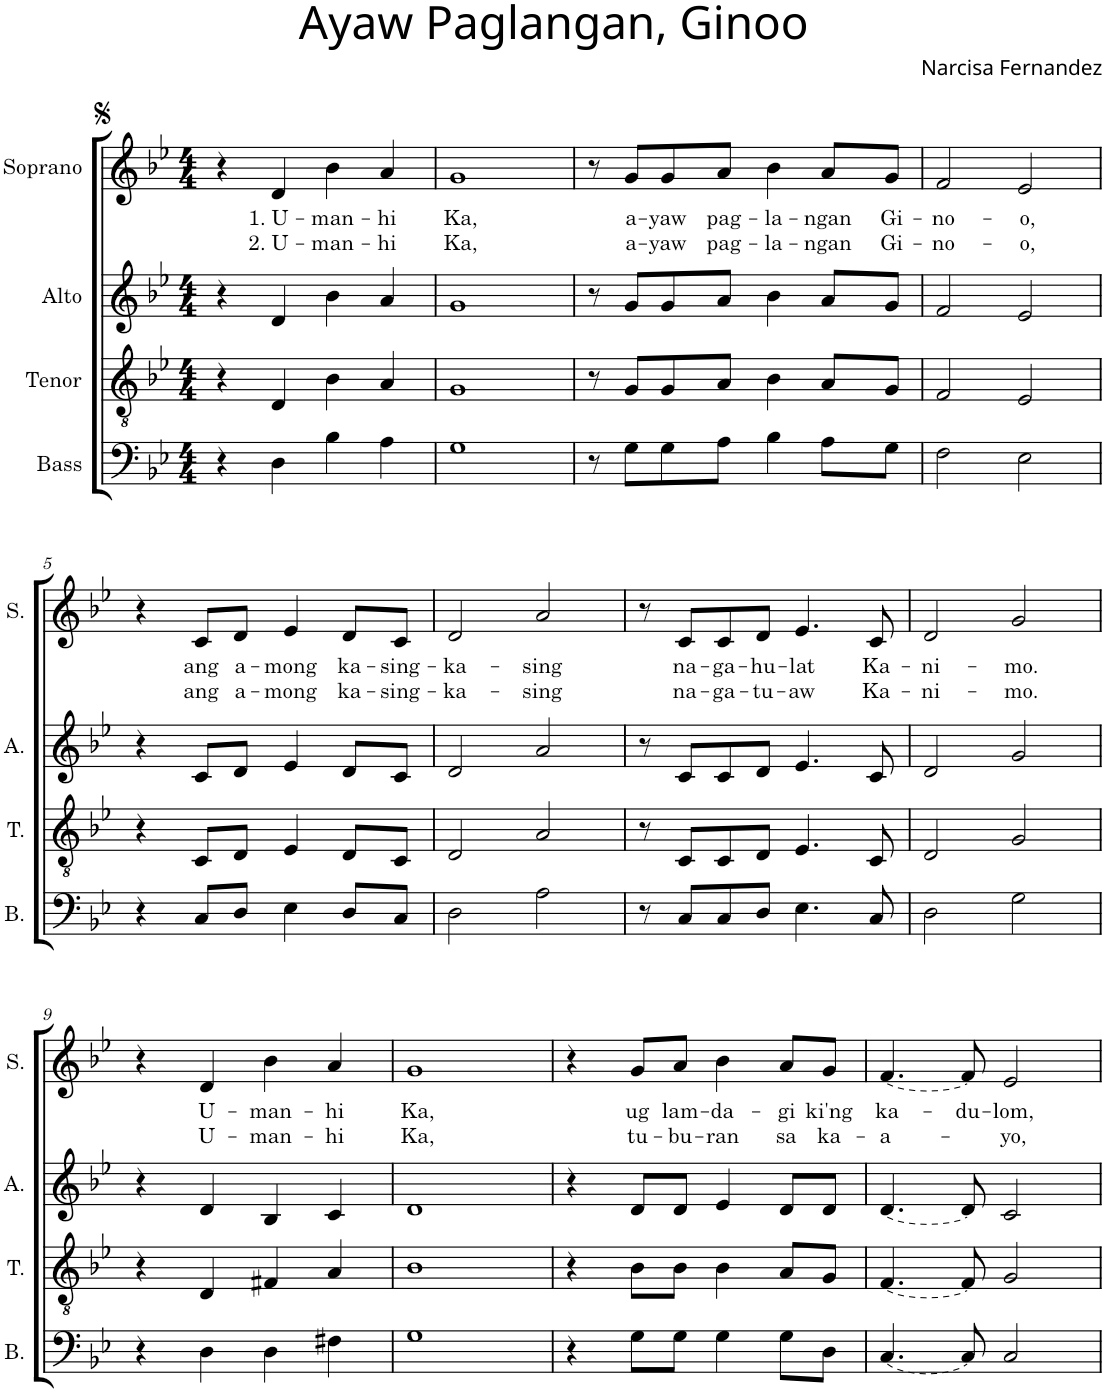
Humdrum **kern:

**kern	**kern	**kern	**kern	**text	**text
*part4	*part3	*part2	*part1	*part1	*part1
*staff4	*staff3	*staff2	*staff1	*staff1	*staff1
*I"Bass	*I"Tenor	*I"Alto	*I"Soprano	*	*
*I'B.	*I'T.	*I'A.	*I'S.	*	*
*clefF4	*clefGv2	*clefG2	*clefG2	*	*
*k[b-e-]	*k[b-e-]	*k[b-e-]	*k[b-e-]	*	*
*M4/4	*M4/4	*M4/4	*M4/4	*	*
=1	=1	=1	=1	=1	=1
4r	4r	4r	4r	.	.
!	!	!	!	!LO:LY:b	!LO:LY:b
4D\	4D/	4d/	4d/	1. U-	2. U-
!	!	!	!	!LO:LY:b	!LO:LY:b
4B-\	4B-\	4b-\	4b-\	-man-	-man-
!	!	!	!	!LO:LY:b	!LO:LY:b
4A\	4A/	4a/	4a/	-hi	-hi
=2	=2	=2	=2	=2	=2
!	!	!	!	!LO:LY:b	!LO:LY:b
1G	1G	1g	1g	Ka,	Ka,
=3	=3	=3	=3	=3	=3
8r	8r	8r	8r	.	.
!	!	!	!	!LO:LY:b	!LO:LY:b
8G\L	8G/L	8g/L	8g/L	a-	a-
!	!	!	!	!LO:LY:b	!LO:LY:b
8G\	8G/	8g/	8g/	-yaw	-yaw
!	!	!	!	!LO:LY:b	!LO:LY:b
8A\J	8A/J	8a/J	8a/J	pag-	pag-
!	!	!	!	!LO:LY:b	!LO:LY:b
4B-\	4B-\	4b-\	4b-\	-la-	-la-
!	!	!	!	!LO:LY:b	!LO:LY:b
8A\L	8A/L	8a/L	8a/L	-ngan	-ngan
!	!	!	!	!LO:LY:b	!LO:LY:b
8G\J	8G/J	8g/J	8g/J	Gi-	Gi-
=4	=4	=4	=4	=4	=4
!	!	!	!	!LO:LY:b	!LO:LY:b
2F\	2F/	2f/	2f/	-no-	-no-
!	!	!	!	!LO:LY:b	!LO:LY:b
2E-\	2E-/	2e-/	2e-/	-o,	-o,
!!LO:LB:g=z
=5	=5	=5	=5	=5	=5
4r	4r	4r	4r	.	.
!	!	!	!	!LO:LY:b	!LO:LY:b
8C/L	8C/L	8c/L	8c/L	ang	ang
!	!	!	!	!LO:LY:b	!LO:LY:b
8D/J	8D/J	8d/J	8d/J	a-	a-
!	!	!	!	!LO:LY:b	!LO:LY:b
4E-\	4E-/	4e-/	4e-/	-mong	-mong
!	!	!	!	!LO:LY:b	!LO:LY:b
8D/L	8D/L	8d/L	8d/L	ka-	ka-
!	!	!	!	!LO:LY:b	!LO:LY:b
8C/J	8C/J	8c/J	8c/J	-sing-	-sing-
=6	=6	=6	=6	=6	=6
!	!	!	!	!LO:LY:b	!LO:LY:b
2D\	2D/	2d/	2d/	-ka-	-ka-
!	!	!	!	!LO:LY:b	!LO:LY:b
2A\	2A/	2a/	2a/	-sing	-sing
=7	=7	=7	=7	=7	=7
8r	8r	8r	8r	.	.
!	!	!	!	!LO:LY:b	!LO:LY:b
8C/L	8C/L	8c/L	8c/L	na-	na-
!	!	!	!	!LO:LY:b	!LO:LY:b
8C/	8C/	8c/	8c/	-ga-	-ga-
!	!	!	!	!LO:LY:b	!LO:LY:b
8D/J	8D/J	8d/J	8d/J	-hu-	-tu-
!	!	!	!	!LO:LY:b	!LO:LY:b
4.E-\	4.E-/	4.e-/	4.e-/	-lat	-aw
!	!	!	!	!LO:LY:b	!LO:LY:b
8C/	8C/	8c/	8c/	Ka-	Ka-
=8	=8	=8	=8	=8	=8
!	!	!	!	!LO:LY:b	!LO:LY:b
2D\	2D/	2d/	2d/	-ni-	-ni-
!	!	!	!	!LO:LY:b	!LO:LY:b
2G\	2G/	2g/	2g/	-mo.	-mo.
!!LO:LB:g=z
=9	=9	=9	=9	=9	=9
4r	4r	4r	4r	.	.
!	!	!	!	!LO:LY:b	!LO:LY:b
4D\	4D/	4d/	4d/	U-	U-
!	!	!	!	!LO:LY:b	!LO:LY:b
4D\	4F#X/	4B-/	4b-\	-man-	-man-
!	!	!	!	!LO:LY:b	!LO:LY:b
4F#X\	4A/	4c/	4a/	-hi	-hi
=10	=10	=10	=10	=10	=10
!	!	!	!	!LO:LY:b	!LO:LY:b
1G	1B-	1d	1g	Ka,	Ka,
=11	=11	=11	=11	=11	=11
4r	4r	4r	4r	.	.
!	!	!	!	!LO:LY:b	!LO:LY:b
8G\L	8B-\L	8d/L	8g/L	ug	tu-
!	!	!	!	!LO:LY:b	!LO:LY:b
8G\J	8B-\J	8d/J	8a/J	lam-	-bu-
!	!	!	!	!LO:LY:b	!LO:LY:b
4G\	4B-\	4e-/	4b-\	-da-	-ran
!	!	!	!	!LO:LY:b	!LO:LY:b
8G\L	8A/L	8d/L	8a/L	-gi	sa
!	!	!	!	!LO:LY:b	!LO:LY:b
8D\J	8G/J	8d/J	8g/J	ki'ng	ka-
=12	=12	=12	=12	=12	=12
!LO:T:dash	!LO:T:dash	!LO:T:dash	!LO:T:dash	!LO:LY:b	!LO:LY:b
[4.C/	[4.F/	[4.d/	[4.f/	ka-	-a-
!	!	!	!	!LO:LY:b	!
8C/]	8F/]	8d/]	8f/]	-du-	.
!	!	!	!	!LO:LY:b	!LO:LY:b
2C/	2G/	2c/	2e-/	-lom,	-yo,
=	=	=	=	=	=
*-	*-	*-	*-	*-	*-
